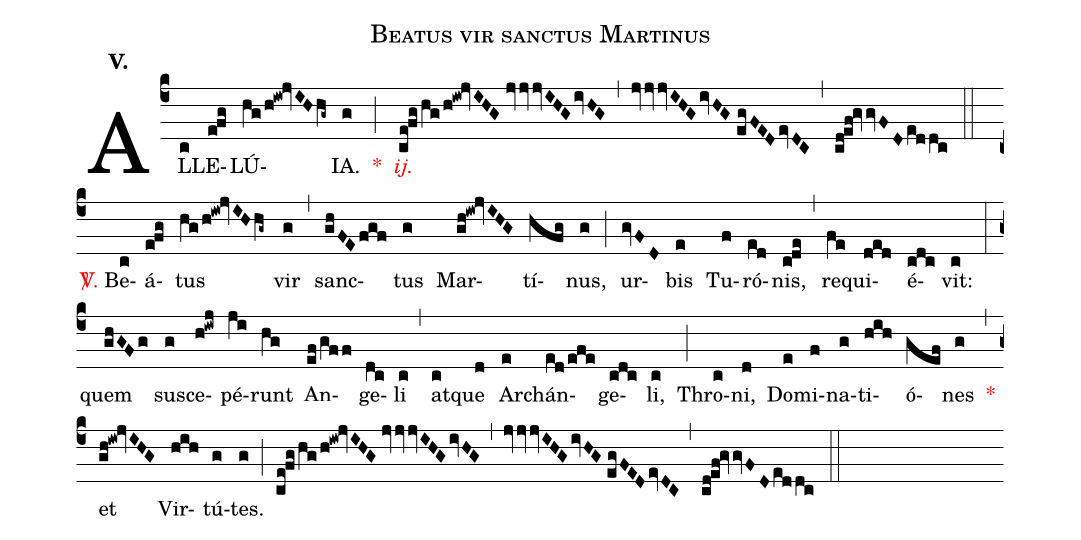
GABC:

name:Beatus vir sanctus Martinus;
mode:V.;
office-part:Alleluia;
%%
(c4) AL(c)LE(e!fg)LÚ(hg/h!iw!jvIH/hg~)IA.(g) <v>\red{*}</v>(;) <v>\redit{ij.}</v>(ce!fg/hg/h!iw!jvIHG//jvvvIHG/ivHG) (,) (jvjvjvIHG/ivHG//egFED/evDC) (,) (cd!ef!gvgvFD/eddc) (::) <v>\red{\Vbar.}</v> Be(c)á(e!fg)tus(hg/h!iw!jvIHhg~) vir(g) (,) sanc(ghFEfgf)tus(g) Mar(gh!iw!jvIHG)tí(hfg)nus,(g) (;) ur(gvFD)bis(e) Tu(f)ró(ed)nis,(c!de) (,) re(fe)qui(ded)é(cdc)vit:(c) (:) quem(ghGFg) su(g)sce(h!iwj)pé(ji)runt(hg) An(ef/gff)ge(dc)li(c) (,) at(c)que(d) Arch(e)án(ed/efe)ge(cdc)li,(c) (;) Thro(c)ni,(d) Do(e)mi(f)na(g)ti(hih)ó(gef)nes(g) <v>\red{*}</v>(,) et(gh!iw!jvIHG) Vir(hih)tú(g)tes.(g) (;) (ce!fg/hg/h!iw!jvIHG//jvjvjvIHGivHG) (,) (jvjvjvIHG/ivHG//egFED/evDC) (,) (cd!ef!gvvFD/eddc) (::)
